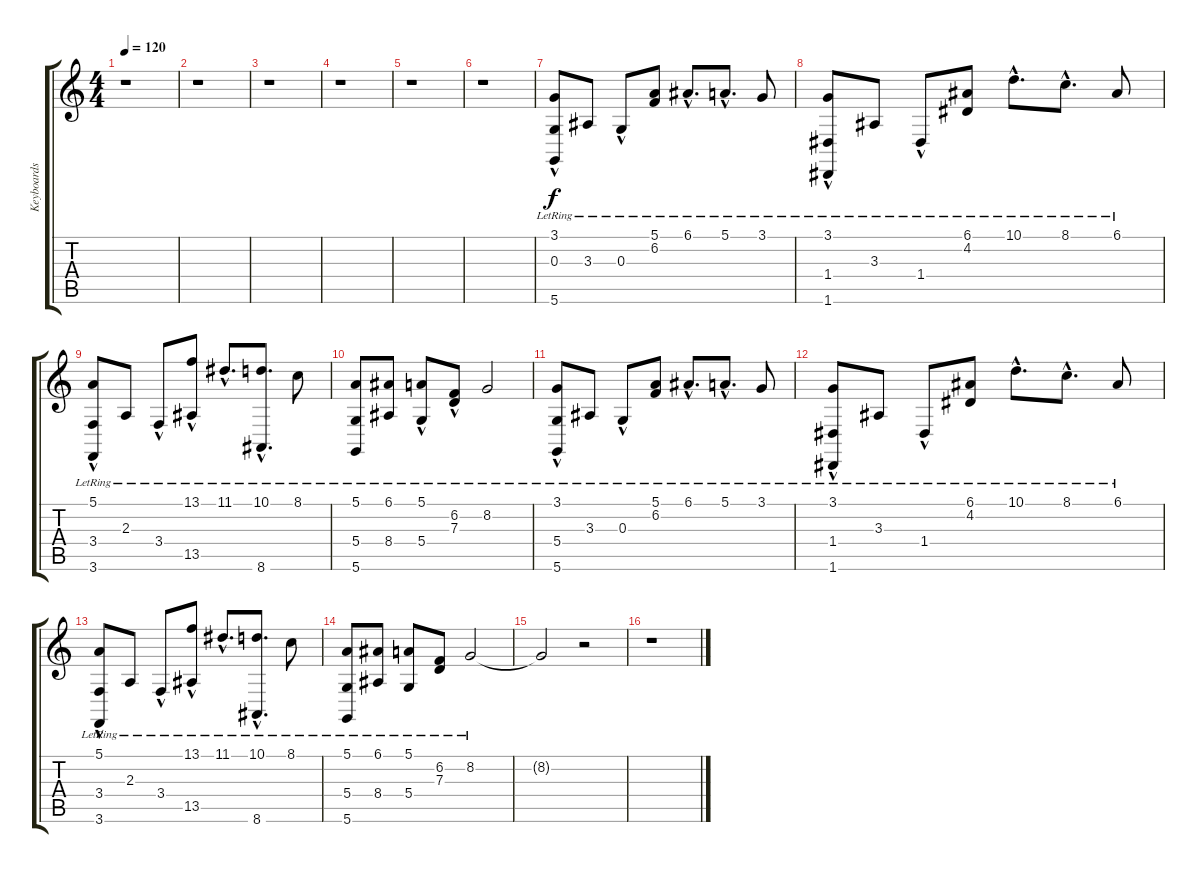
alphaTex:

\track ("Keyboards" "Keyboards") {instrument acousticgrandpiano}
\staff {score tabs}
\tuning (E4 B3 G3 D3 A2 D2) {hide}
\ts (4 4)
\tempo 120
\clef g2
\ks c
r.1{dy f} |
r.1 |
r.1 |
r.1 |
r.1 |
r.1 |
(3.1{hac lr} 0.3{lr} 5.6{lr}).8 3.3{lr}.8 0.3{hac lr}.8 (5.1{lr} 6.2{lr}).8 6.1{hac lr}.8{d} 5.1{hac lr}.8{d} 3.1{lr}.8 |
(3.1{hac lr} 1.4{lr} 1.6{lr}).8 3.3{lr}.8 1.4{hac lr}.8 (6.1{lr} 4.2{lr}).8 10.1{hac lr}.8{d} 8.1{hac lr}.8{d} 6.1{lr}.8 |
(5.1{hac lr} 3.4{lr} 3.6{lr}).8 2.3{lr}.8 3.4{hac lr}.8 (13.1{lr} 13.5{hac lr}).8 11.1{hac lr}.8{d} (10.1{hac lr} 8.6{lr}).8{d} 8.1{lr}.8 |
(5.1{lr} 5.4{lr} 5.6{lr}).8 (6.1{lr} 8.4{lr}).8 (5.1{lr} 5.4{hac lr}).8 (6.2{lr} 7.3{hac lr}).8 8.2{lr}.2 |
(3.1{hac lr} 5.4{lr} 5.6{lr}).8 3.3{lr}.8 0.3{hac lr}.8 (5.1{lr} 6.2{lr}).8 6.1{hac lr}.8{d} 5.1{hac lr}.8{d} 3.1{lr}.8 |
(3.1{hac lr} 1.4{lr} 1.6{lr}).8 3.3{lr}.8 1.4{hac lr}.8 (6.1{lr} 4.2{lr}).8 10.1{hac lr}.8{d} 8.1{hac lr}.8{d} 6.1{lr}.8 |
(5.1{hac lr} 3.4{lr} 3.6{lr}).8 2.3{lr}.8 3.4{hac lr}.8 (13.1{lr} 13.5{hac lr}).8 11.1{hac lr}.8{d} (10.1{hac lr} 8.6{lr}).8{d} 8.1{lr}.8 |
(5.1{lr} 5.4{lr} 5.6{lr}).8 (6.1{lr} 8.4{lr}).8 (5.1{lr} 5.4{lr}).8 (6.2{lr} 7.3{lr}).8 8.2{lr}.2 |
8.2{t}.2 r.2 |
r.1
